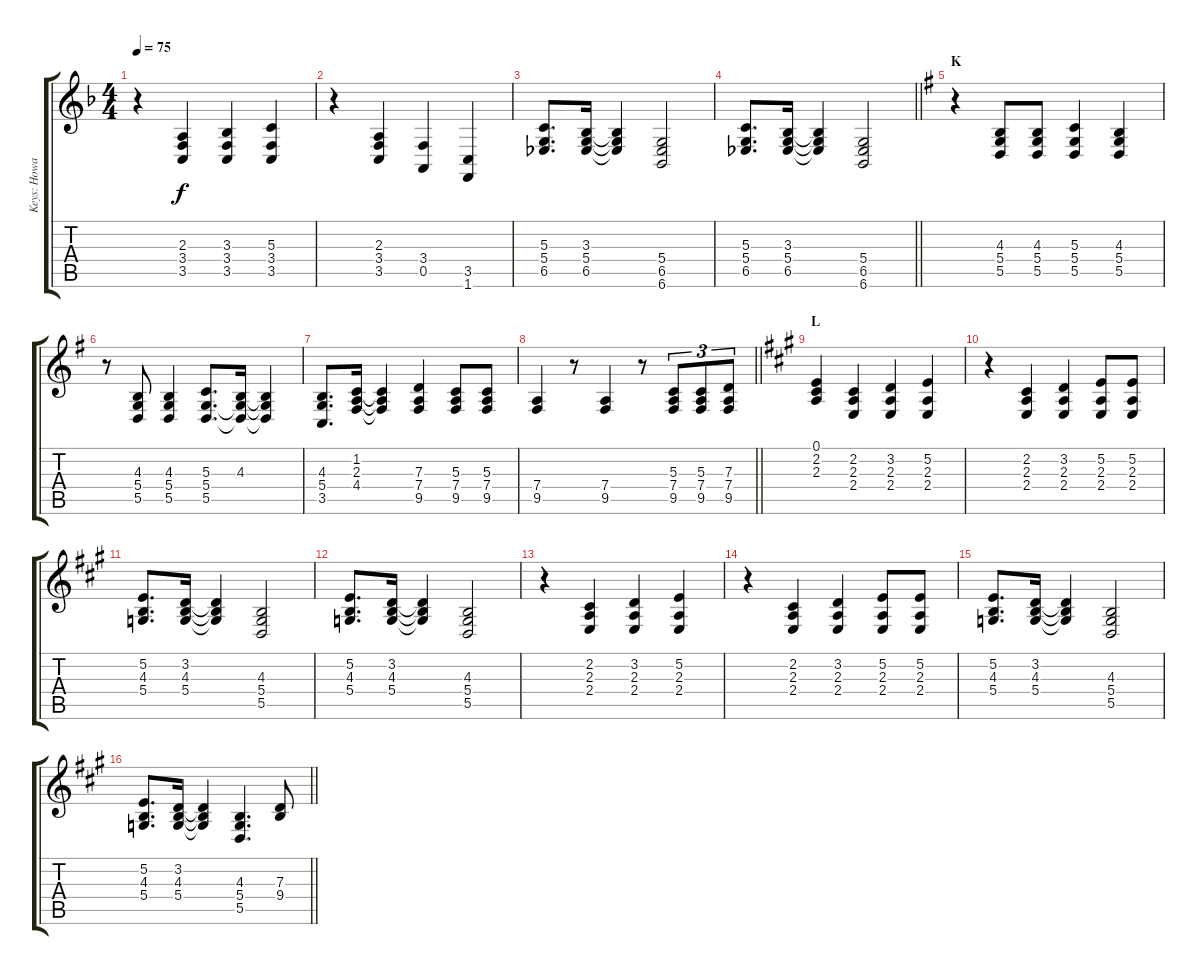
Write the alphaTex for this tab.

\track ("Keys: Howard" "Keys: Howa") {instrument tremolostrings}
\staff {score tabs}
\tuning (E4 B3 G3 D3 A2 E2) {hide}
\ts (4 4)
\tempo 75
\clef g2
\ks f
r.4{dy f} (2.3 3.4 3.5).4 (3.3 3.4 3.5).4 (5.3 3.4 3.5).4 |
r.4 (2.3 3.4 3.5).4 (3.4 0.5).4 (3.5 1.6).4 |
(5.3 5.4 6.5).8{d} (3.3 5.4 6.5).16 (3.3{t} 5.4{t} 6.5{t}).4 (5.4 6.5 6.6).2 |
\barLineRight lightlight
(5.3 5.4 6.5).8{d} (3.3 5.4 6.5).16 (3.3{t} 5.4{t} 6.5{t}).4 (5.4 6.5 6.6).2 |
\section ("" "K")
\ks g
r.4 (4.3 5.4 5.5).8 (4.3 5.4 5.5).8 (5.3 5.4 5.5).4 (4.3 5.4 5.5).4 |
r.8 (4.3 5.4 5.5).8 (4.3 5.4 5.5).4 (5.3 5.4 5.5).8{d} (4.3 5.4{t} 5.5{t}).16 (4.3{t} 5.4{t} 5.5{t}).4 |
(4.3 5.4 3.5).8{d} (1.2 2.3 4.4).16 (1.2{t} 2.3{t} 4.4{t}).4 (7.3 7.4 9.5).4 (5.3 7.4 9.5).8 (5.3 7.4 9.5).8 |
\barLineRight lightlight
(7.4 9.5).4 r.8 (7.4 9.5).4 r.8 (5.3 7.4 9.5).8{tu (3 2)} (5.3 7.4 9.5).8{tu (3 2)} (7.3 7.4 9.5).8{tu (3 2)} |
\section ("" "L")
\ks a
(0.1 2.2 2.3).4 (2.2 2.3 2.4).4 (3.2 2.3 2.4).4 (5.2 2.3 2.4).4 |
r.4 (2.2 2.3 2.4).4 (3.2 2.3 2.4).4 (5.2 2.3 2.4).8 (5.2 2.3 2.4).8 |
(5.2 4.3 5.4).8{d} (3.2 4.3 5.4).16 (3.2{t} 4.3{t} 5.4{t}).4 (4.3 5.4 5.5).2 |
(5.2 4.3 5.4).8{d} (3.2 4.3 5.4).16 (3.2{t} 4.3{t} 5.4{t}).4 (4.3 5.4 5.5).2 |
r.4 (2.2 2.3 2.4).4 (3.2 2.3 2.4).4 (5.2 2.3 2.4).4 |
r.4 (2.2 2.3 2.4).4 (3.2 2.3 2.4).4 (5.2 2.3 2.4).8 (5.2 2.3 2.4).8 |
(5.2 4.3 5.4).8{d} (3.2 4.3 5.4).16 (3.2{t} 4.3{t} 5.4{t}).4 (4.3 5.4 5.5).2 |
\barLineRight lightlight
(5.2 4.3 5.4).8{d} (3.2 4.3 5.4).16 (3.2{t} 4.3{t} 5.4{t}).4 (4.3 5.4 5.5).4{d} (7.3 9.4).8
